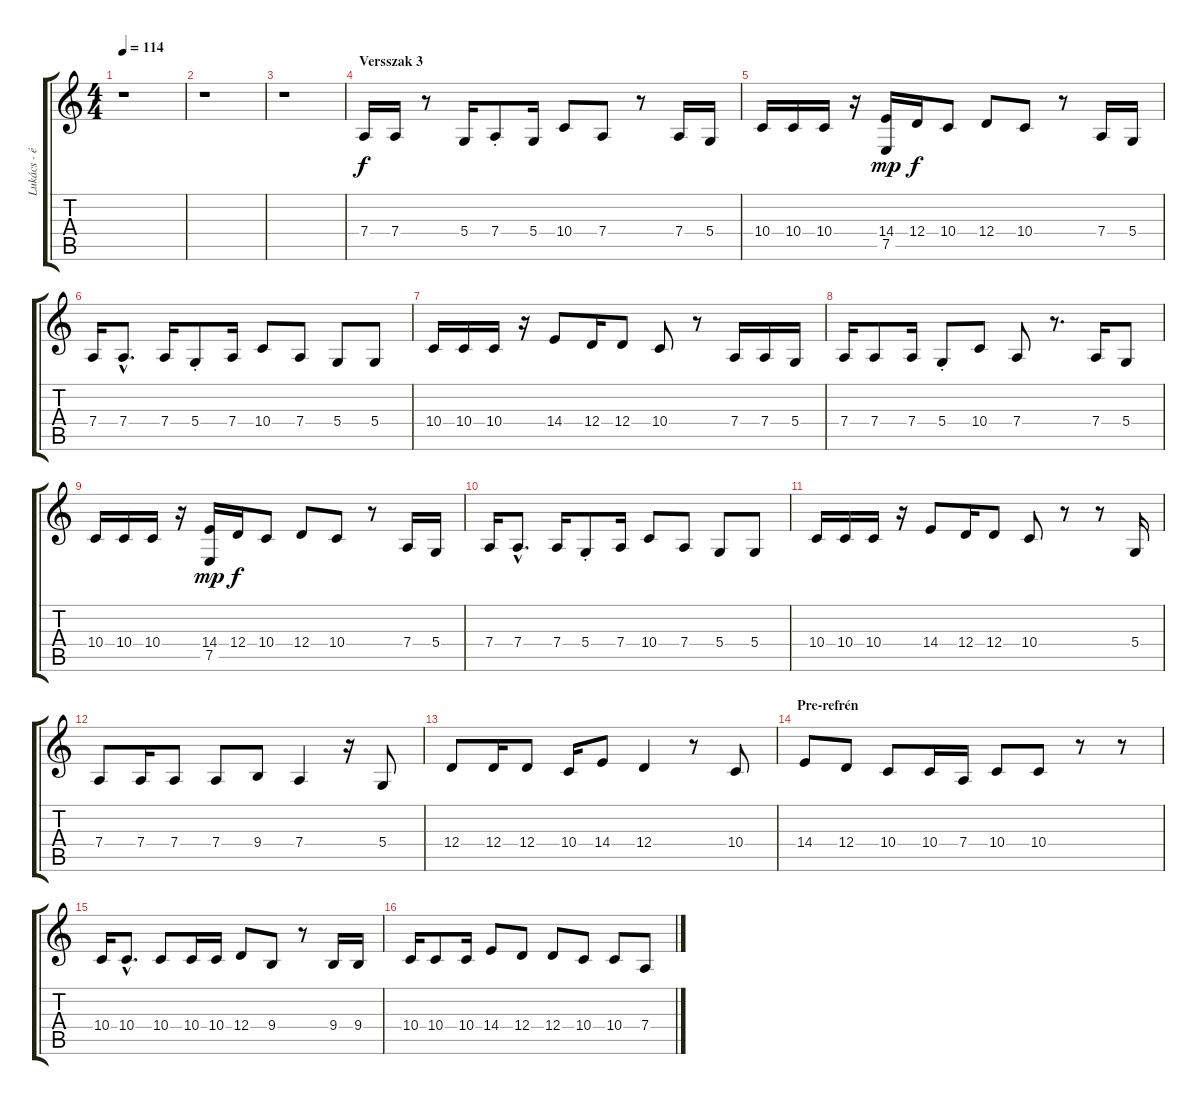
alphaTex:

\track ("Lukács - ének" "Lukács - é") {instrument cello}
\staff {score tabs}
\tuning (E4 B3 G3 D3 A2 E2) {hide}
\ts (4 4)
\tempo 114
\clef g2
\ks c
r.1{dy f} |
r.1 |
r.1 |
\section ("" "Versszak 3")
7.4.16 7.4.16 r.8 5.4.16 7.4{st}.8 5.4.16 10.4.8 7.4.8 r.8 7.4.16 5.4.16 |
10.4.16 10.4.16 10.4.16 r.16 (14.4 7.5).16{dy mp} 12.4.16{dy f} 10.4.8 12.4.8 10.4.8 r.8 7.4.16 5.4.16 |
7.4.16 7.4{hac}.8{d} 7.4.16 5.4{st}.8 7.4.16 10.4.8 7.4.8 5.4.8 5.4.8 |
10.4.16 10.4.16 10.4.16 r.16 14.4.8 12.4.16 12.4.8 10.4.8 r.8 7.4.16 7.4.16 5.4.16 |
7.4.16 7.4.8 7.4.16 5.4{st}.8 10.4.8 7.4.8 r.8{d} 7.4.16 5.4.8 |
10.4.16 10.4.16 10.4.16 r.16 (14.4 7.5).16{dy mp} 12.4.16{dy f} 10.4.8 12.4.8 10.4.8 r.8 7.4.16 5.4.16 |
7.4.16 7.4{hac}.8{d} 7.4.16 5.4{st}.8 7.4.16 10.4.8 7.4.8 5.4.8 5.4.8 |
10.4.16 10.4.16 10.4.16 r.16 14.4.8 12.4.16 12.4.8 10.4.8 r.8 r.8 5.4.16 |
7.4.8 7.4.16 7.4.8 7.4.8 9.4.8 7.4.4 r.16 5.4.8 |
12.4.8 12.4.16 12.4.8 10.4.16 14.4.8 12.4.4 r.8 10.4.8 |
\section ("" "Pre-refrén")
14.4.8 12.4.8 10.4.8 10.4.16 7.4.16 10.4.8 10.4.8 r.8 r.8 |
10.4.16 10.4{hac}.8{d} 10.4.8 10.4.16 10.4.16 12.4.8 9.4.8 r.8 9.4.16 9.4.16 |
10.4.16 10.4.8 10.4.16 14.4.8 12.4.8 12.4.8 10.4.8 10.4.8 7.4.8
